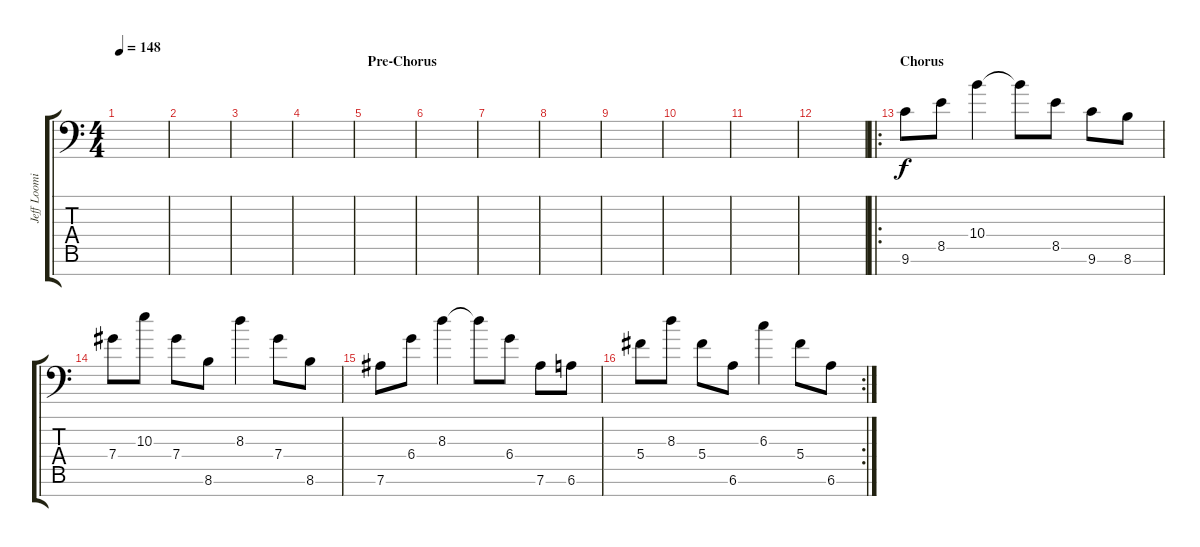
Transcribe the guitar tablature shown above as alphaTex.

\track ("Jeff Loomis Lead" "Jeff Loomi") {instrument distortionguitar}
\staff {score tabs}
\tuning (Eb4 Bb3 Gb3 Db3 Ab2 Eb2 Bb1) {hide}
\ts (4 4)
\tempo 148
\clef f4
\ks c
|
|
|
|
\section ("" "Pre-Chorus")
|
|
|
|
|
|
|
|
\ro
\section ("" "Chorus")
9.6.8{volume 16 instrument distortionguitar} 8.5.8 10.4.4 10.4{t}.8 8.5.8 9.6.8 8.6.8 |
7.4.8 10.3.8 7.4.8 8.6.8 8.3.4 7.4.8 8.6.8 |
7.6.8 6.4.8 8.3.4 8.3{t}.8 6.4.8 7.6.8 6.6.8 |
\rc 2
5.4.8 8.3.8 5.4.8 6.6.8 6.3.4 5.4.8 6.6.8
